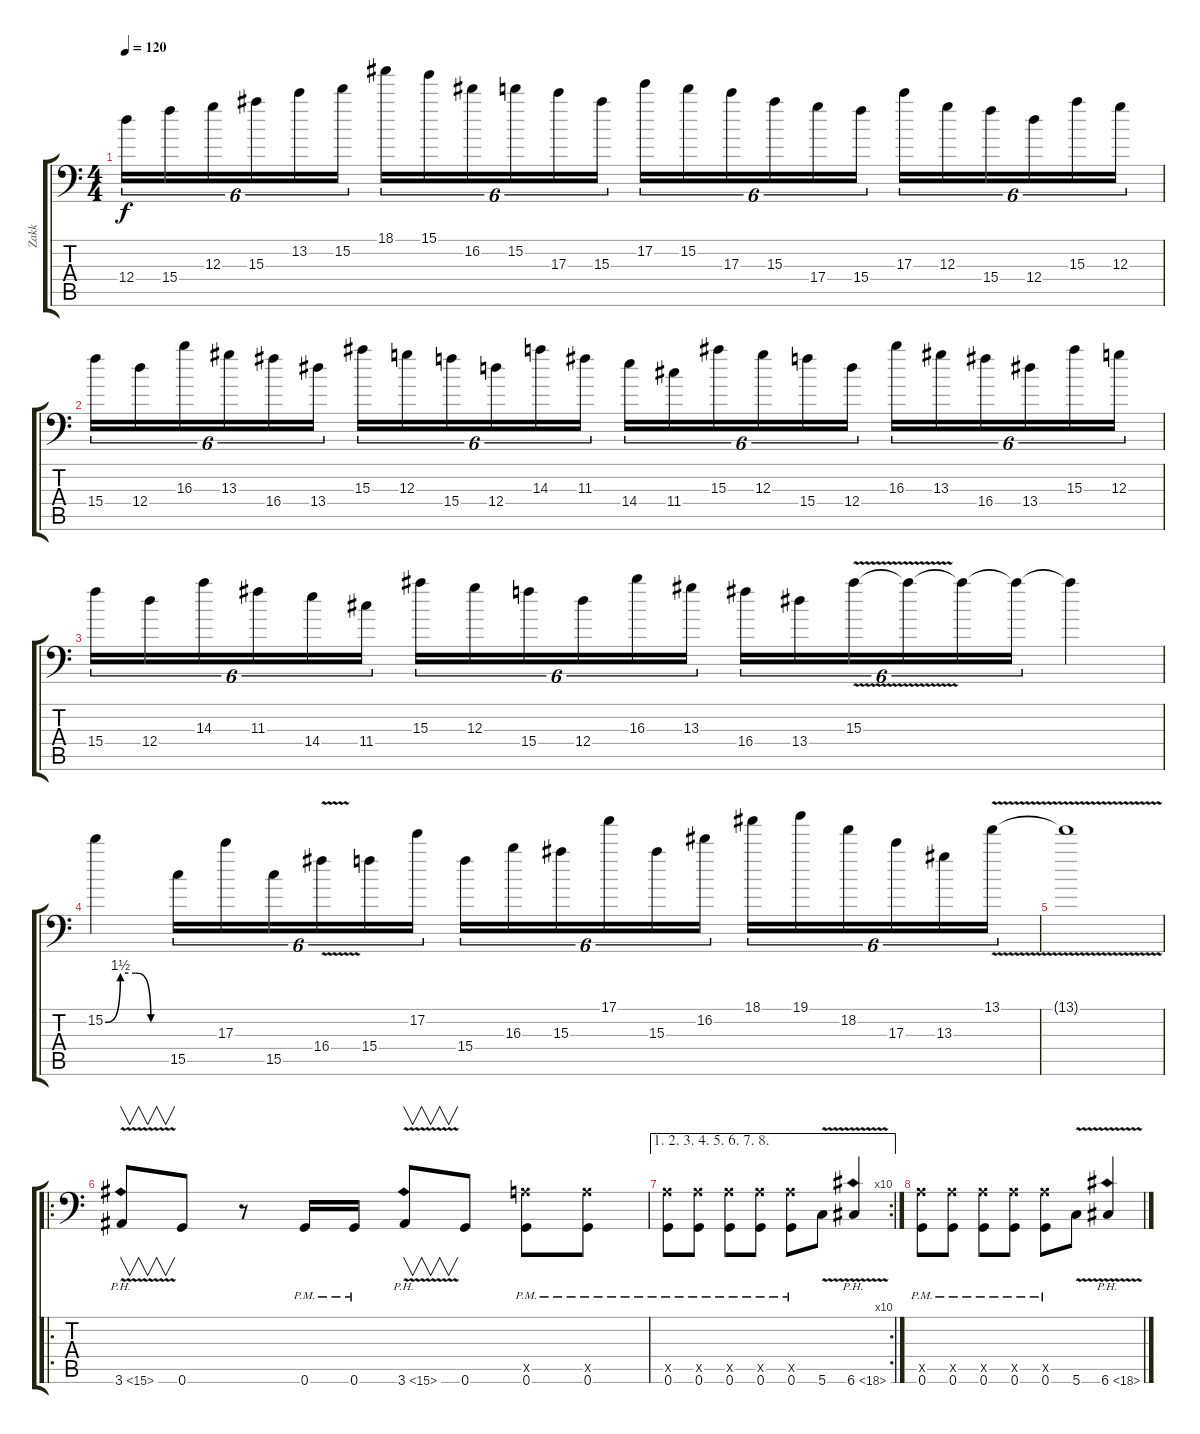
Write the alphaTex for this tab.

\track ("Zakk" "Zakk") {instrument overdrivenguitar}
\staff {score tabs}
\tuning (E4 B3 G3 D3 A2 G1) {hide}
\ts (4 4)
\tempo 120
\clef f4
\ks c
12.4.16{tu (6 4) dy f} 15.4.16{tu (6 4)} 12.3.16{tu (6 4)} 15.3.16{tu (6 4)} 13.2.16{tu (6 4)} 15.2.16{tu (6 4)} 18.1.16{tu (6 4)} 15.1.16{tu (6 4)} 16.2.16{tu (6 4)} 15.2.16{tu (6 4)} 17.3.16{tu (6 4)} 15.3.16{tu (6 4)} 17.2.16{tu (6 4)} 15.2.16{tu (6 4)} 17.3.16{tu (6 4)} 15.3.16{tu (6 4)} 17.4.16{tu (6 4)} 15.4.16{tu (6 4)} 17.3.16{tu (6 4)} 12.3.16{tu (6 4)} 15.4.16{tu (6 4)} 12.4.16{tu (6 4)} 15.3.16{tu (6 4)} 12.3.16{tu (6 4)} |
15.4.16{tu (6 4)} 12.4.16{tu (6 4)} 16.3.16{tu (6 4)} 13.3.16{tu (6 4)} 16.4.16{tu (6 4)} 13.4.16{tu (6 4)} 15.3.16{tu (6 4)} 12.3.16{tu (6 4)} 15.4.16{tu (6 4)} 12.4.16{tu (6 4)} 14.3.16{tu (6 4)} 11.3.16{tu (6 4)} 14.4.16{tu (6 4)} 11.4.16{tu (6 4)} 15.3.16{tu (6 4)} 12.3.16{tu (6 4)} 15.4.16{tu (6 4)} 12.4.16{tu (6 4)} 16.3.16{tu (6 4)} 13.3.16{tu (6 4)} 16.4.16{tu (6 4)} 13.4.16{tu (6 4)} 15.3.16{tu (6 4)} 12.3.16{tu (6 4)} |
15.4.16{tu (6 4)} 12.4.16{tu (6 4)} 14.3.16{tu (6 4)} 11.3.16{tu (6 4)} 14.4.16{tu (6 4)} 11.4.16{tu (6 4)} 15.3.16{tu (6 4)} 12.3.16{tu (6 4)} 15.4.16{tu (6 4)} 12.4.16{tu (6 4)} 16.3.16{tu (6 4)} 13.3.16{tu (6 4)} 16.4.16{tu (6 4)} 13.4.16{tu (6 4)} 15.3{v}.16{tu (6 4)} 15.3{t}.16{tu (6 4)} 15.3{t}.16{tu (6 4)} 15.3{t}.16{tu (6 4)} 15.3{t}.4 |
15.2{be (custom 0 0 15 6 30 6 45 0 60 0)}.4 15.5.16{tu (6 4)} 17.3.16{tu (6 4)} 15.5.16{tu (6 4)} 16.4{v}.16{tu (6 4)} 15.4.16{tu (6 4)} 17.2.16{tu (6 4)} 15.4.16{tu (6 4)} 16.3.16{tu (6 4)} 15.3.16{tu (6 4)} 17.1.16{tu (6 4)} 15.3.16{tu (6 4)} 16.2.16{tu (6 4)} 18.1.16{tu (6 4)} 19.1.16{tu (6 4)} 18.2.16{tu (6 4)} 17.3.16{tu (6 4)} 13.3.16{tu (6 4)} 13.1{v}.16{tu (6 4)} |
13.1{t}.1 |
\ro
3.6{ph 12 v}.8{v} 0.6.8 r.8 0.6{pm}.16 0.6{pm}.16 3.6{ph 12 v}.8{v} 0.6.8 (0.5{x} 0.6{pm}).8 (0.5{x} 0.6{pm}).8 |
\ae (1 2 3 4 5 6 7 8)
\rc 10
(0.5{x} 0.6{pm}).8 (0.5{x} 0.6{pm}).8 (0.5{x} 0.6{pm}).8 (0.5{x} 0.6{pm}).8 (0.5{x} 0.6{pm}).8 5.6{v}.8 6.6{ph 12 v}.4 |
(0.5{x} 0.6{pm}).8 (0.5{x} 0.6{pm}).8 (0.5{x} 0.6{pm}).8 (0.5{x} 0.6{pm}).8 (0.5{x} 0.6{pm}).8 5.6{v}.8 6.6{ph 12 v}.4
